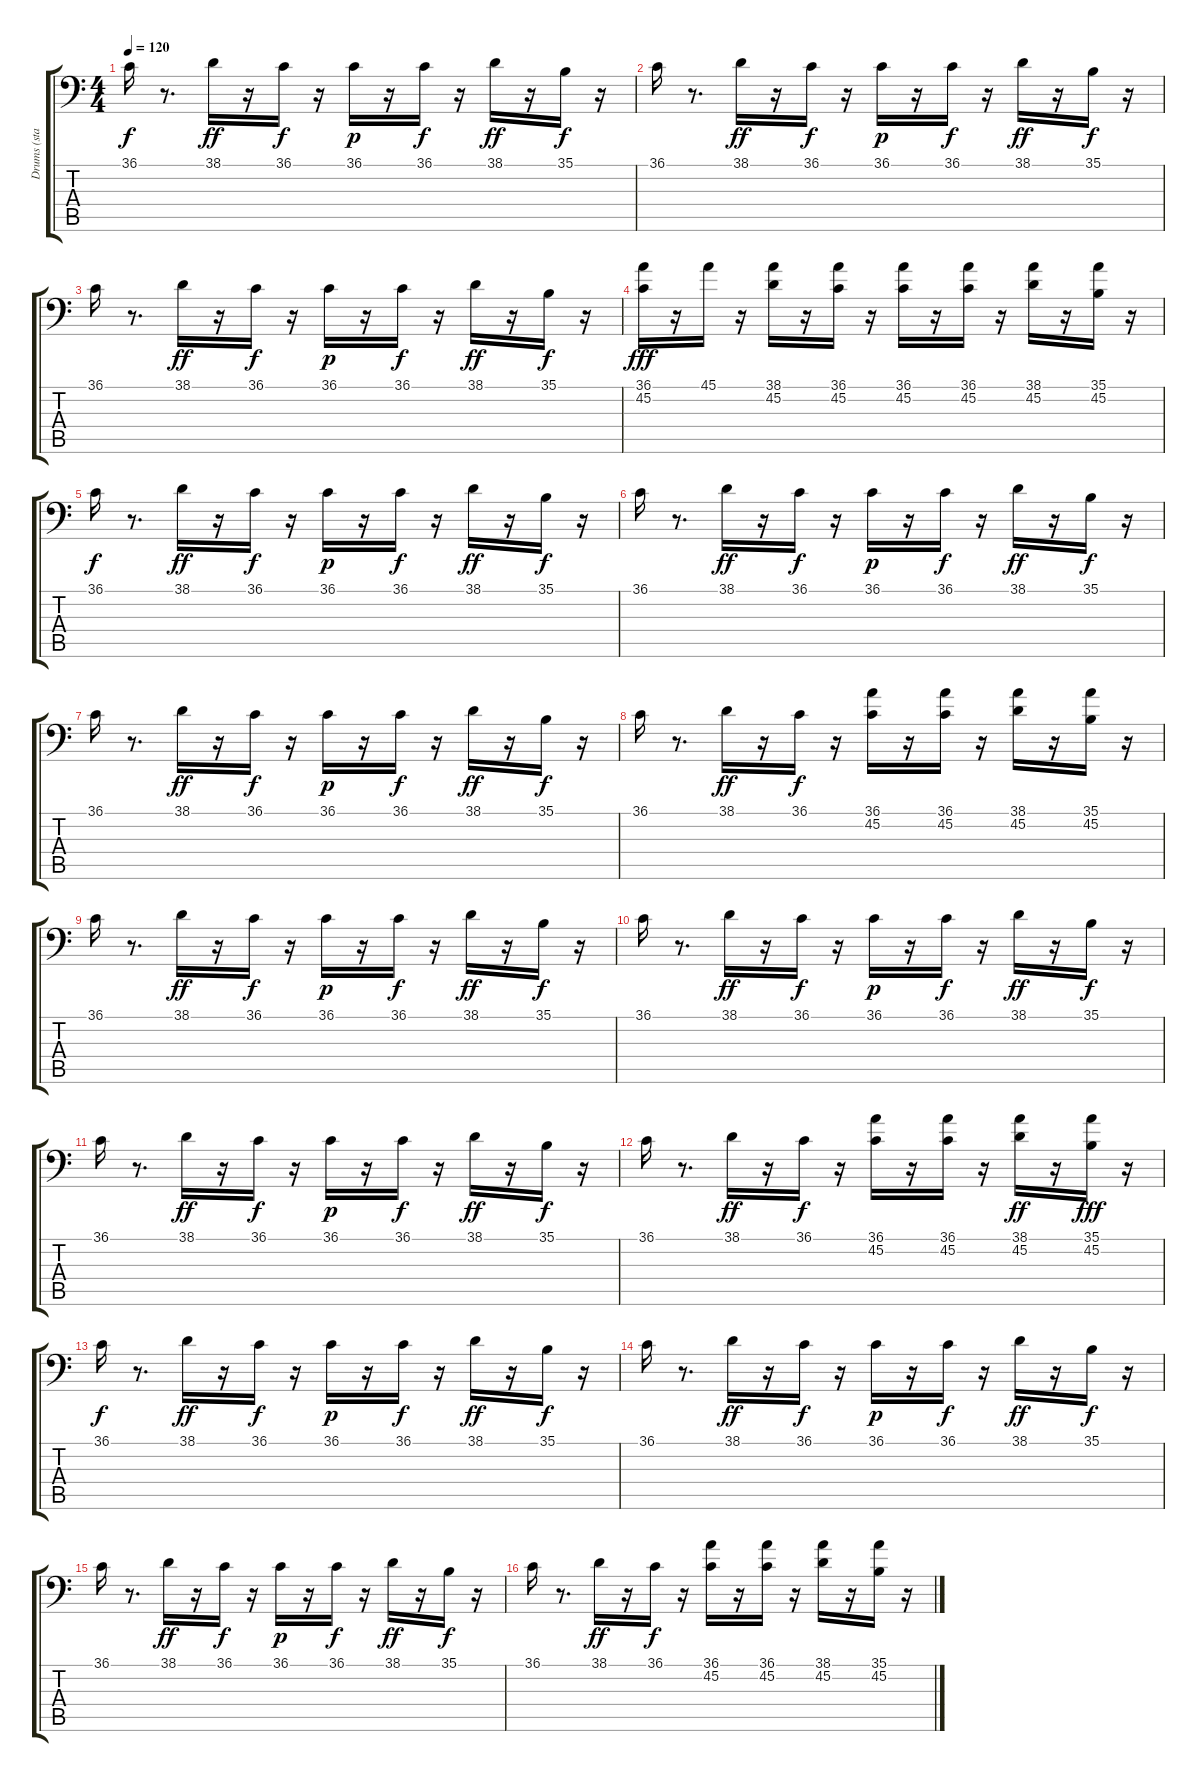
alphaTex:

\track ("Drums (standard set)" "Drums (sta") {instrument acousticgrandpiano}
\staff {score tabs}
\tuning (C-1 C-1 C-1 C-1 C-1 C-1) {hide}
\ts (4 4)
\tempo 120
\clef f4
\ks c
36.1.16{dy f} r.8{d} 38.1.16{dy ff} r.16 36.1.16{dy f} r.16 36.1.16{dy p} r.16 36.1.16{dy f} r.16 38.1.16{dy ff} r.16 35.1.16{dy f} r.16 |
36.1.16 r.8{d} 38.1.16{dy ff} r.16 36.1.16{dy f} r.16 36.1.16{dy p} r.16 36.1.16{dy f} r.16 38.1.16{dy ff} r.16 35.1.16{dy f} r.16 |
36.1.16 r.8{d} 38.1.16{dy ff} r.16 36.1.16{dy f} r.16 36.1.16{dy p} r.16 36.1.16{dy f} r.16 38.1.16{dy ff} r.16 35.1.16{dy f} r.16 |
(36.1 45.2).16{dy fff} r.16 45.1.16 r.16 (38.1 45.2).16 r.16 (36.1 45.2).16 r.16 (36.1 45.2).16 r.16 (36.1 45.2).16 r.16 (38.1 45.2).16 r.16 (35.1 45.2).16 r.16 |
36.1.16{dy f} r.8{d} 38.1.16{dy ff} r.16 36.1.16{dy f} r.16 36.1.16{dy p} r.16 36.1.16{dy f} r.16 38.1.16{dy ff} r.16 35.1.16{dy f} r.16 |
36.1.16 r.8{d} 38.1.16{dy ff} r.16 36.1.16{dy f} r.16 36.1.16{dy p} r.16 36.1.16{dy f} r.16 38.1.16{dy ff} r.16 35.1.16{dy f} r.16 |
36.1.16 r.8{d} 38.1.16{dy ff} r.16 36.1.16{dy f} r.16 36.1.16{dy p} r.16 36.1.16{dy f} r.16 38.1.16{dy ff} r.16 35.1.16{dy f} r.16 |
36.1.16 r.8{d} 38.1.16{dy ff} r.16 36.1.16{dy f} r.16 (36.1 45.2).16 r.16 (36.1 45.2).16 r.16 (38.1 45.2).16 r.16 (35.1 45.2).16 r.16 |
36.1.16 r.8{d} 38.1.16{dy ff} r.16 36.1.16{dy f} r.16 36.1.16{dy p} r.16 36.1.16{dy f} r.16 38.1.16{dy ff} r.16 35.1.16{dy f} r.16 |
36.1.16 r.8{d} 38.1.16{dy ff} r.16 36.1.16{dy f} r.16 36.1.16{dy p} r.16 36.1.16{dy f} r.16 38.1.16{dy ff} r.16 35.1.16{dy f} r.16 |
36.1.16 r.8{d} 38.1.16{dy ff} r.16 36.1.16{dy f} r.16 36.1.16{dy p} r.16 36.1.16{dy f} r.16 38.1.16{dy ff} r.16 35.1.16{dy f} r.16 |
36.1.16 r.8{d} 38.1.16{dy ff} r.16 36.1.16{dy f} r.16 (36.1 45.2).16 r.16 (36.1 45.2).16 r.16 (38.1 45.2).16{dy ff} r.16 (35.1 45.2).16{dy fff} r.16 |
36.1.16{dy f} r.8{d} 38.1.16{dy ff} r.16 36.1.16{dy f} r.16 36.1.16{dy p} r.16 36.1.16{dy f} r.16 38.1.16{dy ff} r.16 35.1.16{dy f} r.16 |
36.1.16 r.8{d} 38.1.16{dy ff} r.16 36.1.16{dy f} r.16 36.1.16{dy p} r.16 36.1.16{dy f} r.16 38.1.16{dy ff} r.16 35.1.16{dy f} r.16 |
36.1.16 r.8{d} 38.1.16{dy ff} r.16 36.1.16{dy f} r.16 36.1.16{dy p} r.16 36.1.16{dy f} r.16 38.1.16{dy ff} r.16 35.1.16{dy f} r.16 |
36.1.16 r.8{d} 38.1.16{dy ff} r.16 36.1.16{dy f} r.16 (36.1 45.2).16 r.16 (36.1 45.2).16 r.16 (38.1 45.2).16 r.16 (35.1 45.2).16 r.16
